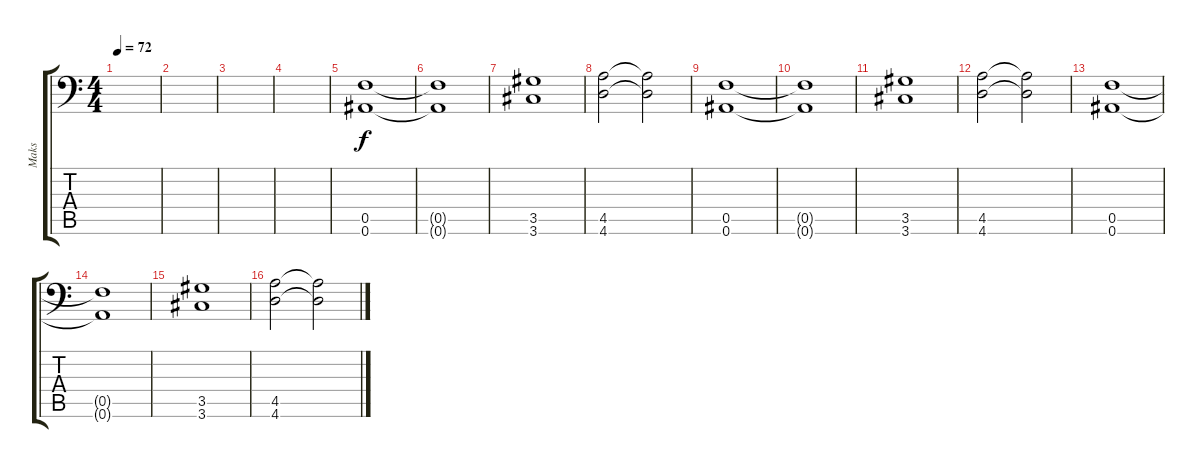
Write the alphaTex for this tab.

\track ("Maks" "Maks") {instrument distortionguitar}
\staff {score tabs}
\tuning (C4 G3 Eb3 Bb2 F2 Bb1) {hide}
\ts (4 4)
\tempo 72
\clef f4
\ks c
|
|
|
|
(0.5 0.6).1 |
(0.5{t} 0.6{t}).1 |
(3.5 3.6).1 |
(4.5 4.6).2 (4.5{t} 4.6{t}).2 |
(0.5 0.6).1 |
(0.5{t} 0.6{t}).1 |
(3.5 3.6).1 |
(4.5 4.6).2 (4.5{t} 4.6{t}).2 |
(0.5 0.6).1 |
(0.5{t} 0.6{t}).1 |
(3.5 3.6).1 |
(4.5 4.6).2 (4.5{t} 4.6{t}).2
